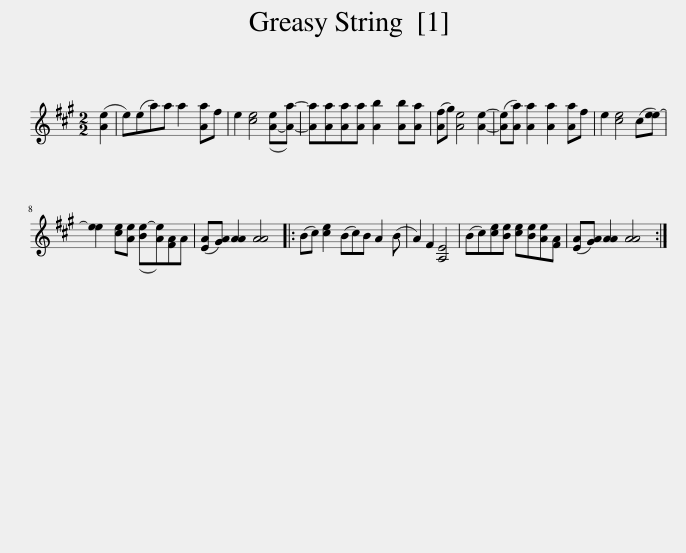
X:1
L:1/8
M:2/2
I:linebreak $
K:A
V:1 treble
V:1
 ([Ae]2 | e)(ea)a a2 [Aa]f | e2 [ce]4 ([A-e][Aa]-) | [Aa][Aa][Aa][Aa] [Ab]2 [Ab][Aa] | ([Af]g) [Ae]4 [Ae]2- | %5
 ([Ae][Aa]) [Aa]2 [Aa]2 [Aa]f | e2 [ce]4 (c[ee-]) |$ [ee]2 [ce][Ae] ([Be-][Ae])[FA]A | ([EA][GA]) [AA]2 [AA]4 |: (Bc) [ce]2 (Bc)B A2 (B | %10
 A2) F2 [A,E]4 | (Bc)[ce][Be] [ce][Be][Ae][FA] | ([EA][GA]) [AA]2 [AA]4 :| %13
